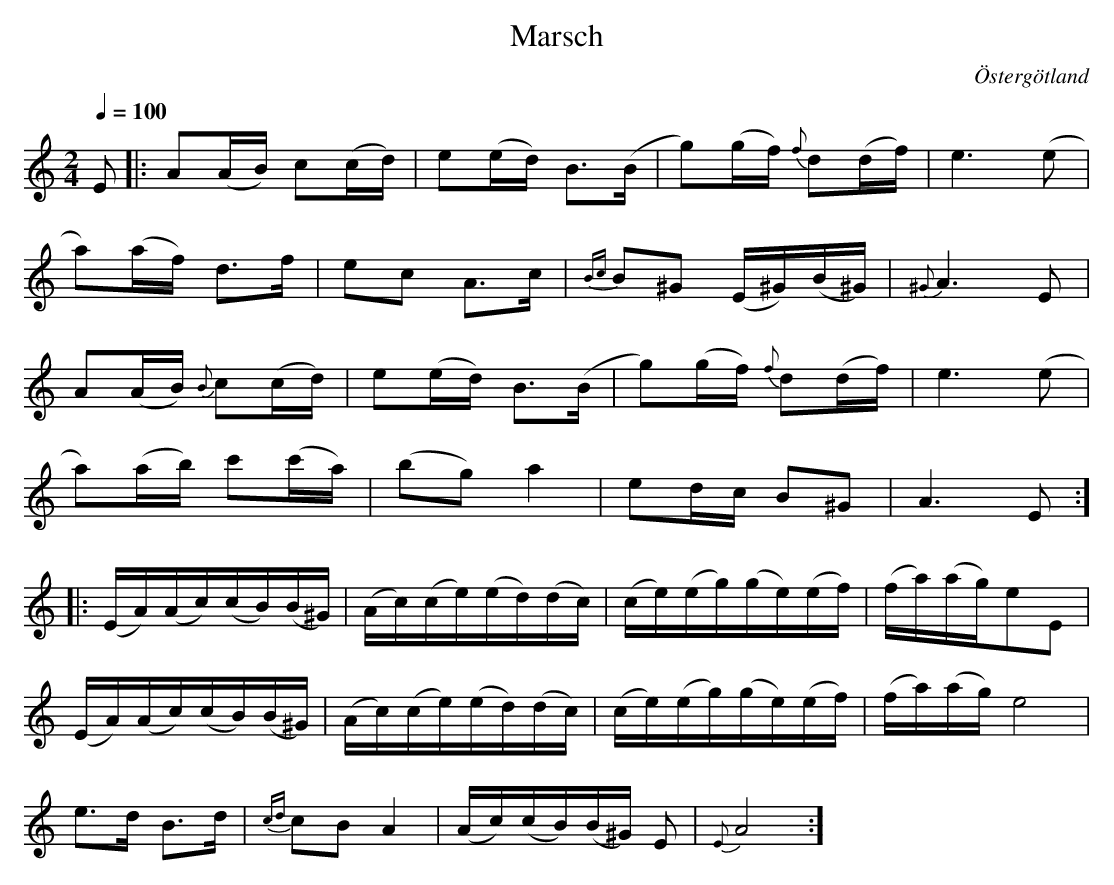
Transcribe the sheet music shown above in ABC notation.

X:1
T:Marsch
O:Östergötland
Q:1/4=100
M: 2/4
L: 1/16
K: Am
E2 |: A2(AB) c2(cd) | e2(ed) B3(B | g2)(gf){f} d2(df) | e6 (e2 |
a2)(af) d3f | e2c2 A3c |{Bc} B2^G2 (E^G)(B^G)|{^G} A6 E2 |
A2(AB){B} c2(cd) | e2(ed) B3(B | g2)(gf){f} d2(df) | e6 (e2 |
a2)(ab) c'2(c'a) | (b2g2) a4 | e2dc B2^G2| A6 E2:]
|:(EA)(Ac)(cB)(B^G)|(Ac)(ce)(ed)(dc)|(ce)(eg)(ge)(ef)|(fa)(ag)e2E2|
(EA)(Ac)(cB)(B^G)|(Ac)(ce)(ed)(dc)|(ce)(eg)(ge)(ef)|(fa)(ag)e8|
e3d B3d |{cd} c2B2A4 | (Ac)(cB)(B^G) E2|{E} A8 :]
